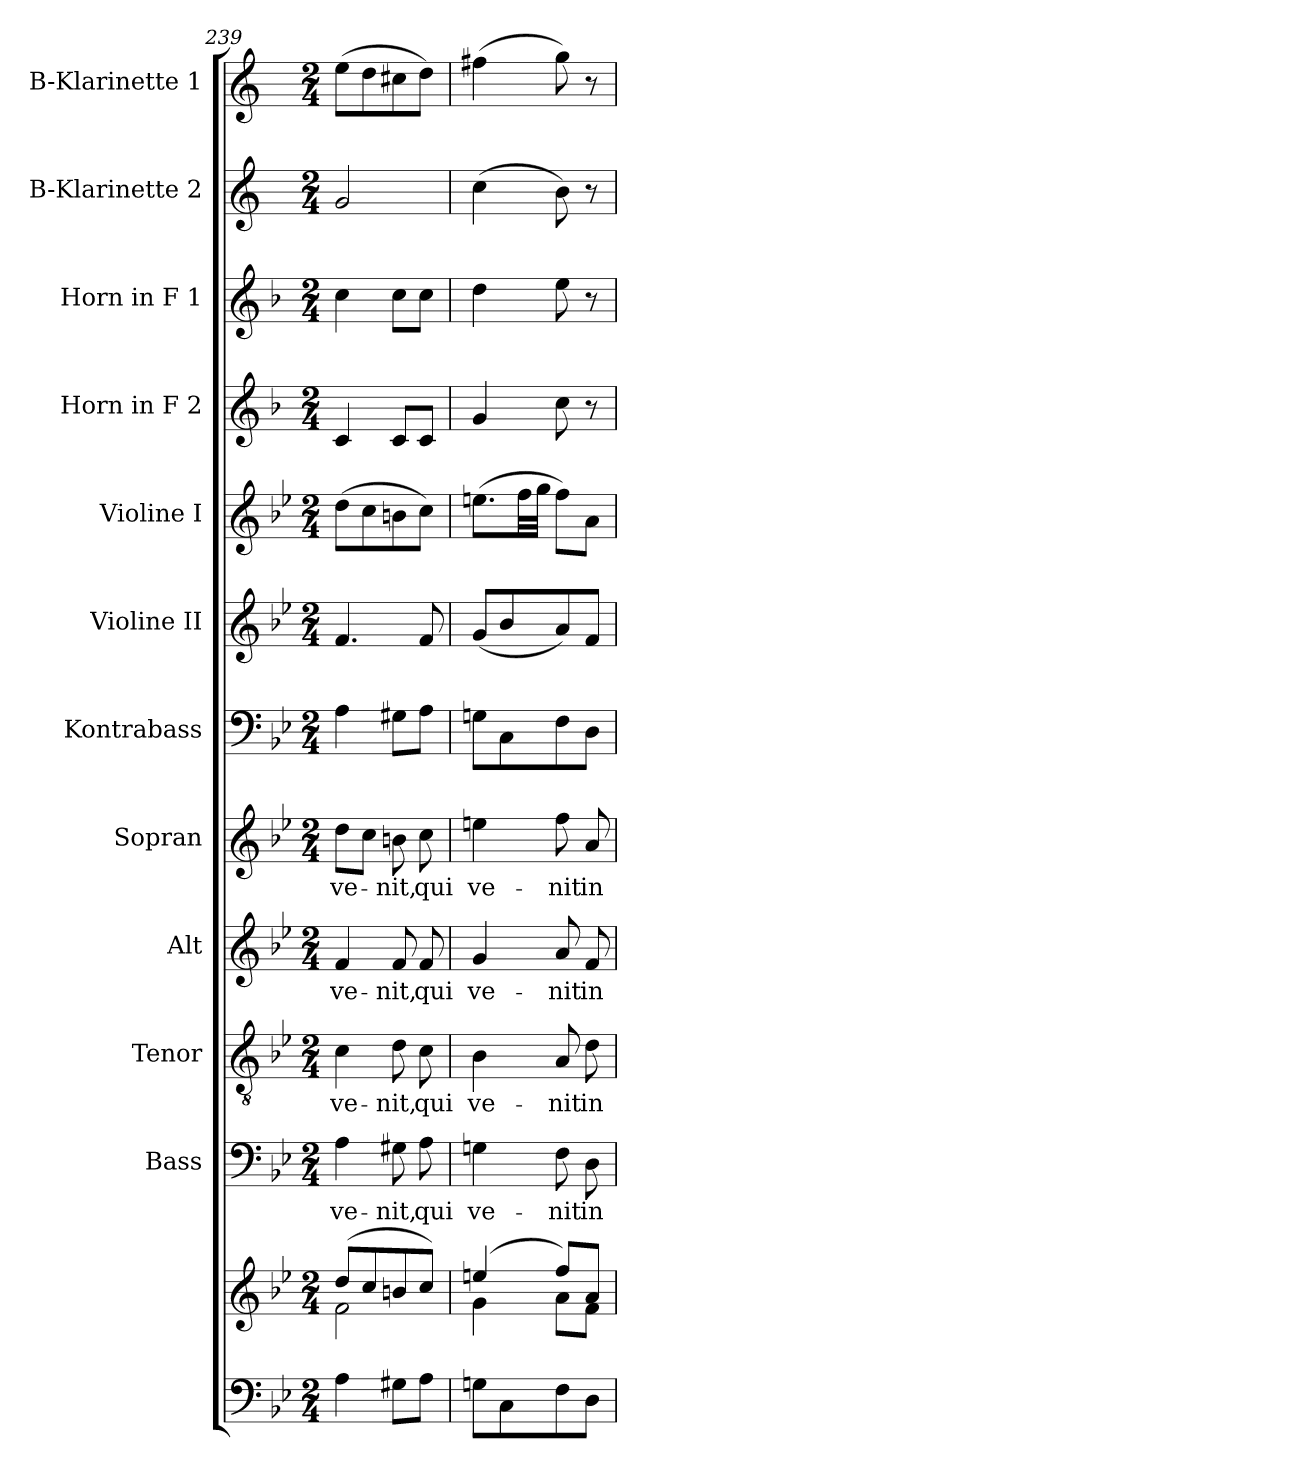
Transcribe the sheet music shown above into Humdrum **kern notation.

**kern	**kern	**kern	**text	**kern	**text	**kern	**text	**kern	**text	**kern	**kern	**kern	**kern	**kern	**kern	**kern
*part12	*part12	*part11	*part11	*part10	*part10	*part9	*part9	*part8	*part8	*part7	*part6	*part5	*part4	*part3	*part2	*part1
*staff13	*staff12	*staff11	*staff11	*staff10	*staff10	*staff9	*staff9	*staff8	*staff8	*staff7	*staff6	*staff5	*staff4	*staff3	*staff2	*staff1
*	*	*I"Bass	*	*I"Tenor	*	*I"Alt	*	*I"Sopran	*	*I"Kontrabass	*I"Violine II	*I"Violine I	*I"Horn in F 2	*I"Horn in F 1	*I"B-Klarinette 2	*I"B-Klarinette 1
*	*	*I'B.	*	*I'T.	*	*I'A.	*	*I'S.	*	*I'Kb.	*I'Vl. II	*I'Vl. I	*	*	*I'B Kl. 2	*I'B Kl. 1
*clefF4	*clefG2	*clefF4	*	*clefGv2	*	*clefG2	*	*clefG2	*	*clefF4	*clefG2	*clefG2	*clefG2	*clefG2	*clefG2	*clefG2
*	*	*	*	*	*	*	*	*	*	*ITrd7c12	*	*	*ITrd4c7	*ITrd4c7	*ITrd1c2	*ITrd1c2
*k[b-e-]	*k[b-e-]	*k[b-e-]	*	*k[b-e-]	*	*k[b-e-]	*	*k[b-e-]	*	*k[b-e-]	*k[b-e-]	*k[b-e-]	*k[b-e-]	*k[b-e-]	*k[b-e-]	*k[b-e-]
*B-:	*B-:	*B-:	*	*B-:	*	*B-:	*	*B-:	*	*B-:	*B-:	*B-:	*B-:	*B-:	*B-:	*B-:
*M2/4	*M2/4	*M2/4	*	*M2/4	*	*M2/4	*	*M2/4	*	*M2/4	*M2/4	*M2/4	*M2/4	*M2/4	*M2/4	*M2/4
=239	=239	=239	=239	=239	=239	=239	=239	=239	=239	=239	=239	=239	=239	=239	=239	=239
*	*^	*	*	*	*	*	*	*	*	*	*	*	*	*	*	*
!	!	!	!	!LO:LY:b	!	!LO:LY:b	!	!LO:LY:b	!	!LO:LY:b	!	!	!	!	!	!	!
4A\	(>8dd/L	2f\	4A\	ve-	4c\	ve-	4f/	ve-	8dd\L	ve-	4AA\	4.f/	(>8dd\L	4F/	4f\	2f/	(>8dd\L
.	8cc/	.	.	.	.	.	.	.	8cc\J	.	.	.	8cc\	.	.	.	8cc\
!	!	!	!	!LO:LY:b	!	!LO:LY:b	!	!LO:LY:b	!	!LO:LY:b	!	!	!	!	!	!	!
8G#X\L	8bn/	.	8G#X\	-nit,	8d\	-nit,	8f/	-nit,	8bn\	-nit,	8GG#X\L	.	8bn\	8F/L	8f\L	.	8bn\
!	!	!	!	!LO:LY:b	!	!LO:LY:b	!	!LO:LY:b	!	!LO:LY:b	!	!	!	!	!	!	!
8A\J	8cc/J)	.	8A\	qui	8c\	qui	8f/	qui	8cc\	qui	8AA\J	8f/	8cc\J)	8F/J	8f\J	.	8cc\J)
=240	=240	=240	=240	=240	=240	=240	=240	=240	=240	=240	=240	=240	=240	=240	=240	=240	=240
!	!	!	!	!LO:LY:b	!	!LO:LY:b	!	!LO:LY:b	!	!LO:LY:b	!	!	!	!	!	!	!
8Gn\L	(4een/	4g\	4Gn\	ve-	4B-\	ve-	4g/	ve-	4een\	ve-	8GGn\L	(<8g/L	(>8.een\L	4c/	4g\	(>4b-\	(>4een\
8C\	.	.	.	.	.	.	.	.	.	.	8CC\	8b-/	.	.	.	.	.
.	.	.	.	.	.	.	.	.	.	.	.	.	32ff\LL	.	.	.	.
.	.	.	.	.	.	.	.	.	.	.	.	.	32gg\JJJ	.	.	.	.
!	!	!	!	!LO:LY:b	!	!LO:LY:b	!	!LO:LY:b	!	!LO:LY:b	!	!	!	!	!	!	!
8F\	8ff/L)	8a\L	8F\	-nit	8A/	-nit	8a/	-nit	8ff\	-nit	8FF\	8a/)	8ff\L)	8f\	8a\	8a\)	8ff\)
!	!	!	!	!LO:LY:b	!	!LO:LY:b	!	!LO:LY:b	!	!LO:LY:b	!	!	!	!	!	!	!
8D\J	8a/J	8f\J	8D\	in	8d\	in	8f/	in	8a/	in	8DD\J	8f/J	8a\J	8r	8r	8r	8r
*	*v	*v	*	*	*	*	*	*	*	*	*	*	*	*	*	*	*
=	=	=	=	=	=	=	=	=	=	=	=	=	=	=	=	=
*-	*-	*-	*-	*-	*-	*-	*-	*-	*-	*-	*-	*-	*-	*-	*-	*-
